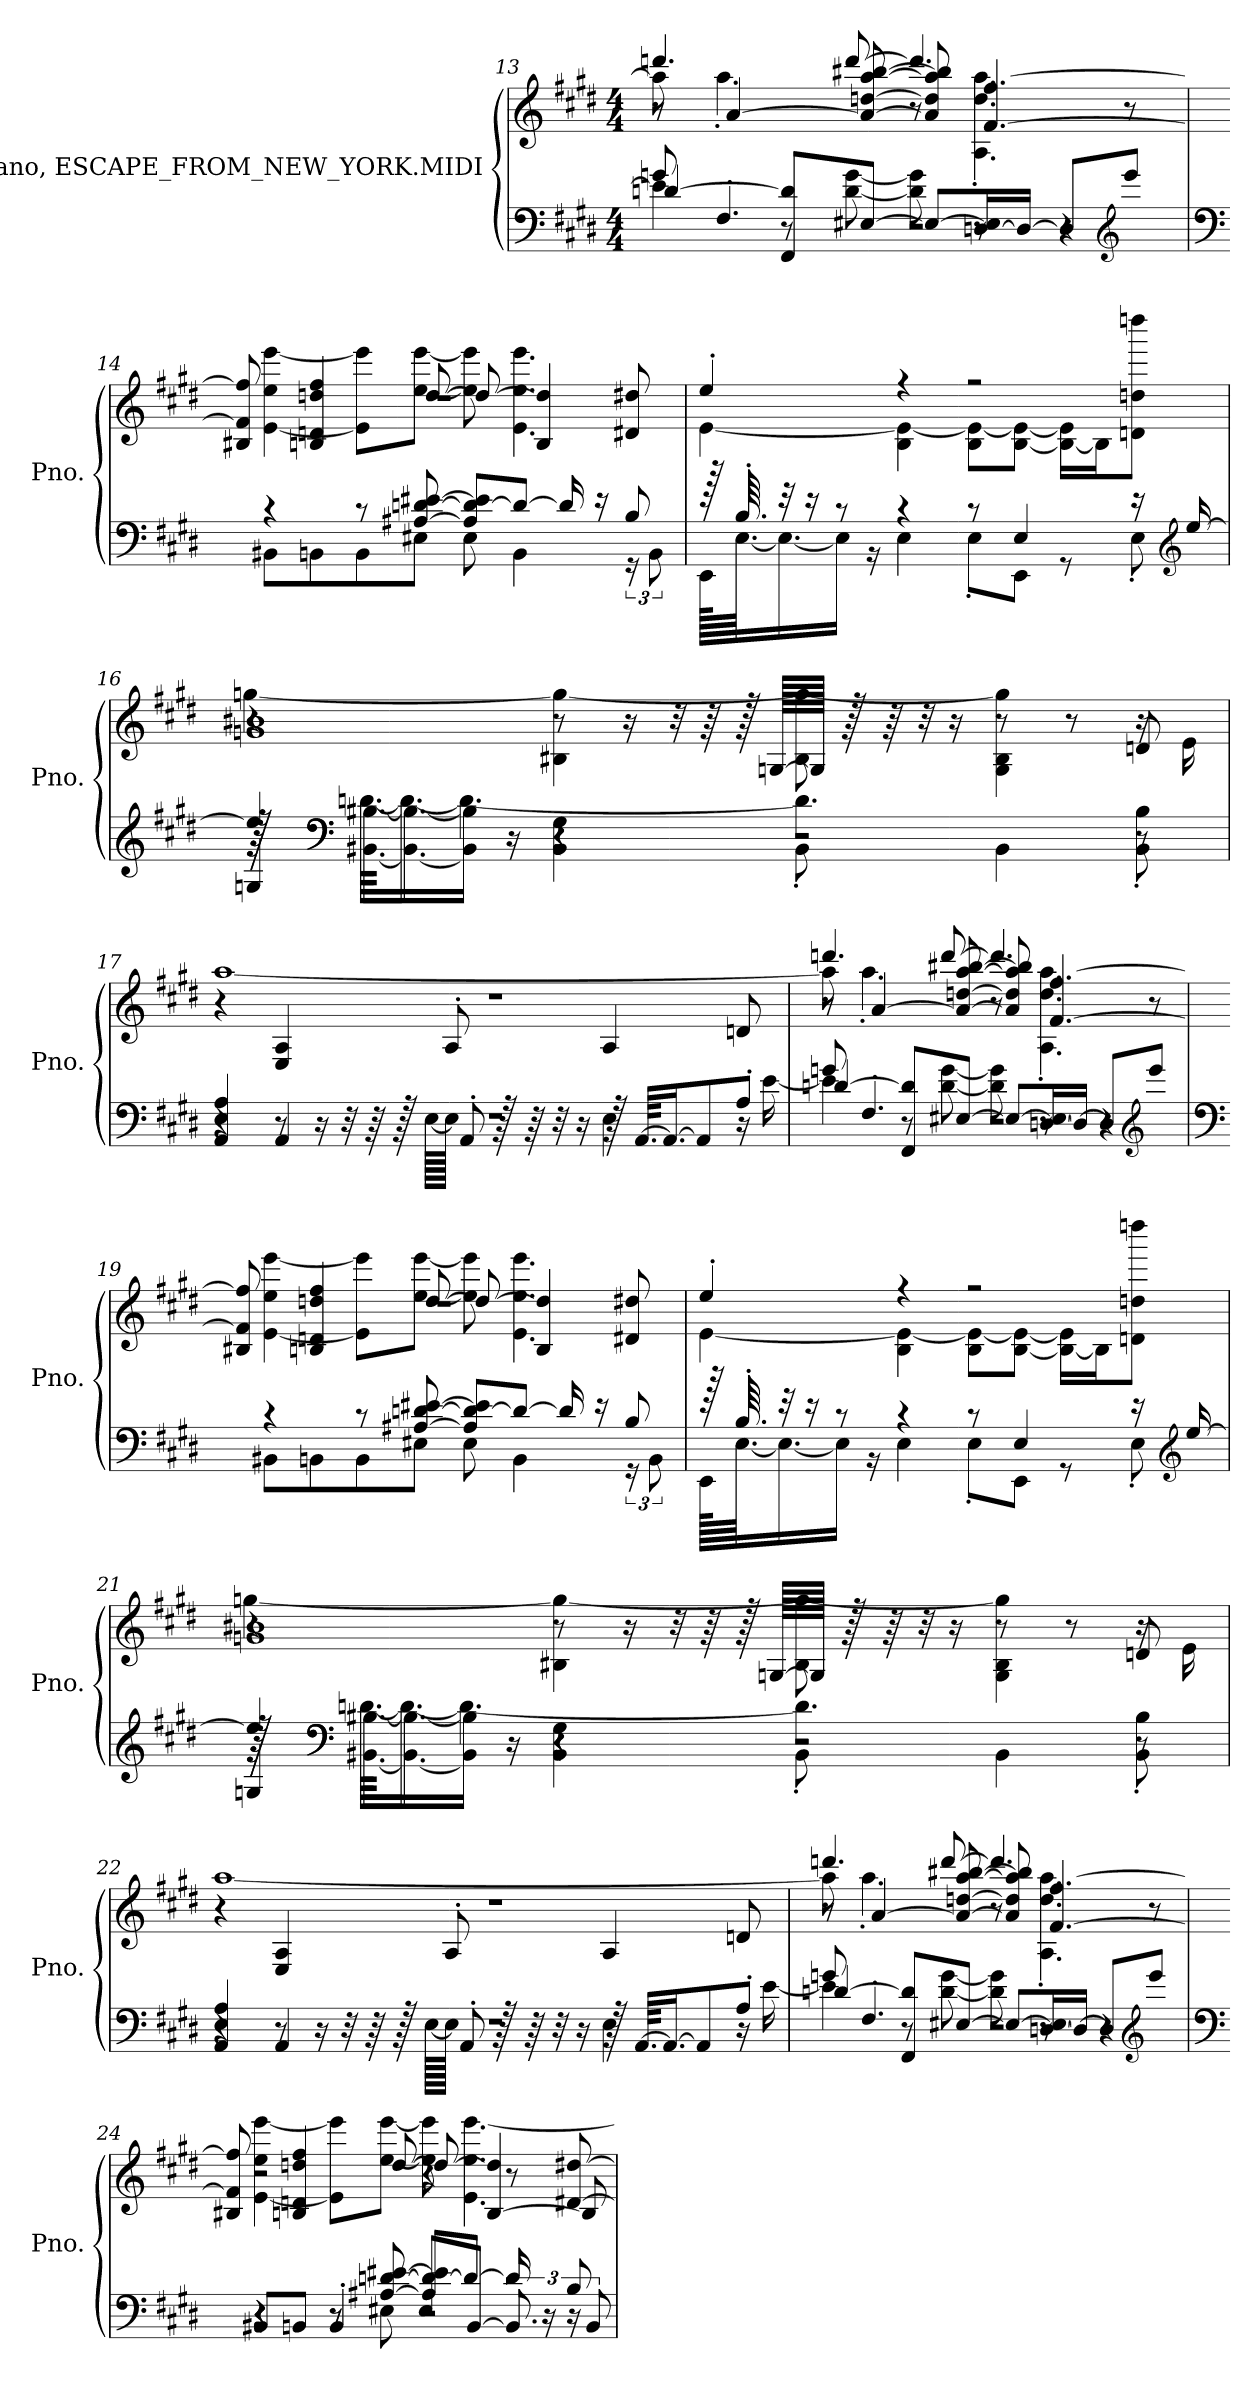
**kern	**kern
*part1	*part1
*staff2	*staff1
*I"Piano, ESCAPE_FROM_NEW_YORK.MIDI	*
*I'Pno.	*
*clefF4	*clefG2
*k[f#c#g#d#]	*k[f#c#g#d#]
*M4/4	*M4/4
=13	=13
*^	*^
*	*^	*	*^
8gn/	4e\]	[4dn/	4.dddn/	8aa\]	8r
4.F#'/	.	.	.	4.aa'\	[4a/
.	8r	8FF#/ 8d/]L	.	.	.
.	[8d\ [8g\	[8E#X/J	[8ddd/	.	8a/_ [8ddn/ [8aa/ [8bb#X/
2r	8d\] 8g\]	8E#/L_	4.ddd/]	8r	8a/] 8dd/] 8aa/] 8bb#/]
.	8r	[16Dn/ 16E#/]L	.	4.A\' 4.dd\' 4.aa\'	[4.f#/ [4.ff#/
.	.	16D/JJ_	.	.	.
.	4r	8D/L]	.	.	.
*clefG2	*	*	*	*	*
.	.	8eee/J	8r	.	.
*v	*v	*v	*	*	*
!!LO:PB:g=z	!!	!!
=14	=14	=14	=14
*clefF4	*	*	*
*^	*	*	*
4r	8BB#X\L	1r	[4e\ 4ee\ [4eee\	8B#X/ 8f#/] 8ff#/]
.	8BBn\	.	.	4Bn/ 4dn/ 4ddn/ 4ff#/
8r	8BB\	.	8e\] 8eee\]L	.
[8A#X/ [8dn/ [8e#X/	8E#X\J	.	[8ee\ [8eee\J	[8dd/
8A#/] 8d/_ 8e#/]L	8E#\	.	8ee\] 8eee\]	8dd/_
8d/J_	4BB\	.	4.e\ 4.ee\ 4.eee\	4B/ 4dd/]
16d/]	.	.	.	.
16r	.	.	.	.
8B/	24r	.	.	8d#X/ 8dd#X/
.	12BB\	.	.	.
*	*	*	*v	*v
=15	=15	=15	=15
128r	128EE\KLLLL	4ee'/	[4e\
64.B'/	[64.E\JJ	.	.
32r	16.E\_	.	.
16r	.	.	.
8r	16E\JJ]	.	.
.	16r	.	.
4r	4E\	4r	4B\ 4e\_
8r	8E'\L	2r	8B\ 8e\_L
4E/	8EE\J	.	[8B\ 8e\_J
.	8r	.	16B\_ 16e\]LL
.	.	.	16B\J]
16r	8E'\	.	8dn\ 8ddn\ 8ddddn\J
*clefG2	*	*	*
[16ee/	.	.	.
!!LO:LB:g=z
=16	=16	=16	=16
*^	*^	*	*^
4ee/]	128r	4Gn/	128r	1gn 1b#X	[4ggn\	4r
*clefF4	*	*	*	*	*	*
.	[64.dn\KKLL	.	[64.BB#X\ [64.B#X\KKLL	.	.	.
.	16.d\JJ_	.	16.BB#\_ 16.B#\_	.	.	.
.	4.d\_	.	16BB#\] 16B#\]JJ	.	.	.
.	.	.	16r	.	.	.
4r	.	4r	4BB#\ 4G\	.	4B#X\ 4gg\_	8r
.	.	.	.	.	.	16r
.	.	.	.	.	.	32r
.	.	.	.	.	.	64r
.	.	.	.	.	.	128r
.	.	.	.	.	.	[128Gn/LLLLL
2r	4.d\]	2r	8BB#'\	.	8B#\ 8gg\_	128G/JJJJJ]
.	.	.	.	.	.	128r
.	.	.	.	.	.	64r
.	.	.	.	.	.	32r
.	.	.	.	.	.	16r
.	.	.	4BB#\	.	4G\ 4B#\ 4gg\]	8r
.	.	.	.	.	.	8r
.	8r	.	8BB#\' 8B#\'	.	16r	8dn/
.	.	.	.	.	16e\	.
*	*	*v	*v	*	*	*
!!LO:LB:g=z	!!	!!
=17	=17	=17	=17	=17	=17
1r	4r	4AA/ 4E/ 4A/	1r	[1aa	4r
.	8r	4AA/	.	.	4E/ 4A/
.	16r	.	.	.	.
.	32r	.	.	.	.
.	64r	.	.	.	.
.	128r	.	.	.	.
.	[128E\LLLLL	.	.	.	.
.	128E\JJJJJ]	8AA'/	.	.	8A'/
.	128r	.	.	.	.
.	64r	.	.	.	.
.	32r	.	.	.	.
.	16r	.	.	.	.
.	4E\	128r	.	.	4A/
.	.	[64.AA/KKLL	.	.	.
.	.	16.AA/J_	.	.	.
.	.	8AA/]	.	.	.
.	16r	8A'/J	.	.	8dn/
.	[16e\	.	.	.	.
=18	=18	=18	=18	=18	=18
8gn/	4e\]	[4dn/	4.dddn/	8aa\]	8r
4.F#'/	.	.	.	4.aa'\	[4a/
.	8r	8FF#/ 8d/]L	.	.	.
.	[8d\ [8g\	[8E#X/J	[8ddd/	.	8a/_ [8ddn/ [8aa/ [8bb#X/
2r	8d\] 8g\]	8E#/L_	4.ddd/]	8r	8a/] 8dd/] 8aa/] 8bb#/]
.	8r	[16Dn/ 16E#/]L	.	4.A\' 4.dd\' 4.aa\'	[4.f#/ [4.ff#/
.	.	16D/JJ_	.	.	.
.	4r	8D/L]	.	.	.
*clefG2	*	*	*	*	*
.	.	8eee/J	8r	.	.
*v	*v	*v	*	*	*
!!LO:LB:g=z	!!	!!
=19	=19	=19	=19
*clefF4	*	*	*
*^	*	*	*
4r	8BB#X\L	1r	[4e\ 4ee\ [4eee\	8B#X/ 8f#/] 8ff#/]
.	8BBn\	.	.	4Bn/ 4dn/ 4ddn/ 4ff#/
8r	8BB\	.	8e\] 8eee\]L	.
[8A#X/ [8dn/ [8e#X/	8E#X\J	.	[8ee\ [8eee\J	[8dd/
8A#/] 8d/_ 8e#/]L	8E#\	.	8ee\] 8eee\]	8dd/_
8d/J_	4BB\	.	4.e\ 4.ee\ 4.eee\	4B/ 4dd/]
16d/]	.	.	.	.
16r	.	.	.	.
8B/	24r	.	.	8d#X/ 8dd#X/
.	12BB\	.	.	.
*	*	*	*v	*v
=20	=20	=20	=20
128r	128EE\KLLLL	4ee'/	[4e\
64.B'/	[64.E\JJ	.	.
32r	16.E\_	.	.
16r	.	.	.
8r	16E\JJ]	.	.
.	16r	.	.
4r	4E\	4r	4B\ 4e\_
8r	8E'\L	2r	8B\ 8e\_L
4E/	8EE\J	.	[8B\ 8e\_J
.	8r	.	16B\_ 16e\]LL
.	.	.	16B\J]
16r	8E'\	.	8dn\ 8ddn\ 8ddddn\J
*clefG2	*	*	*
[16ee/	.	.	.
!!LO:LB:g=z
=21	=21	=21	=21
*^	*^	*	*^
4ee/]	128r	4Gn/	128r	1gn 1b#X	[4ggn\	4r
*clefF4	*	*	*	*	*	*
.	[64.dn\KKLL	.	[64.BB#X\ [64.B#X\KKLL	.	.	.
.	16.d\JJ_	.	16.BB#\_ 16.B#\_	.	.	.
.	4.d\_	.	16BB#\] 16B#\]JJ	.	.	.
.	.	.	16r	.	.	.
4r	.	4r	4BB#\ 4G\	.	4B#X\ 4gg\_	8r
.	.	.	.	.	.	16r
.	.	.	.	.	.	32r
.	.	.	.	.	.	64r
.	.	.	.	.	.	128r
.	.	.	.	.	.	[128Gn/LLLLL
2r	4.d\]	2r	8BB#'\	.	8B#\ 8gg\_	128G/JJJJJ]
.	.	.	.	.	.	128r
.	.	.	.	.	.	64r
.	.	.	.	.	.	32r
.	.	.	.	.	.	16r
.	.	.	4BB#\	.	4G\ 4B#\ 4gg\]	8r
.	.	.	.	.	.	8r
.	8r	.	8BB#\' 8B#\'	.	16r	8dn/
.	.	.	.	.	16e\	.
*	*	*v	*v	*	*	*
!!LO:LB:g=z	!!	!!
=22	=22	=22	=22	=22	=22
1r	4r	4AA/ 4E/ 4A/	1r	[1aa	4r
.	8r	4AA/	.	.	4E/ 4A/
.	16r	.	.	.	.
.	32r	.	.	.	.
.	64r	.	.	.	.
.	128r	.	.	.	.
.	[128E\LLLLL	.	.	.	.
.	128E\JJJJJ]	8AA'/	.	.	8A'/
.	128r	.	.	.	.
.	64r	.	.	.	.
.	32r	.	.	.	.
.	16r	.	.	.	.
.	4E\	128r	.	.	4A/
.	.	[64.AA/KKLL	.	.	.
.	.	16.AA/J_	.	.	.
.	.	8AA/]	.	.	.
.	16r	8A'/J	.	.	8dn/
.	[16e\	.	.	.	.
=23	=23	=23	=23	=23	=23
8gn/	4e\]	[4dn/	4.dddn/	8aa\]	8r
4.F#'/	.	.	.	4.aa'\	[4a/
.	8r	8FF#/ 8d/]L	.	.	.
.	[8d\ [8g\	[8E#X/J	[8ddd/	.	8a/_ [8ddn/ [8aa/ [8bb#X/
2r	8d\] 8g\]	8E#/L_	4.ddd/]	8r	8a/] 8dd/] 8aa/] 8bb#/]
.	8r	[16Dn/ 16E#/]L	.	4.A\' 4.dd\' 4.aa\'	[4.f#/ [4.ff#/
.	.	16D/JJ_	.	.	.
.	4r	8D/L]	.	.	.
*clefG2	*	*	*	*	*
.	.	8eee/J	8r	.	.
!!LO:PB:g=z	!!	!!
=24	=24	=24	=24	=24	=24
*clefF4	*	*	*	*	*
4r	4r	8BB#X/L	2r	[4e\ 4ee\ [4eee\	8B#X/ 8f#/] 8ff#/]
.	.	8BBn/J	.	.	4Bn/ 4dn/ 4ddn/ 4ff#/
8r	8r	4BB'/	.	8e\] 8eee\]L	.
[8A#X/ [8dn/ [8e#X/	8E#X\	.	.	[8ee\ [8eee\J	[8dd/
8A#/] 8d/_ 8e#/]L	2r	8E#/L	4r	8ee\] 8eee\]	8dd/_
8d/J_	.	[8BB/J	.	4.e\ 4.ee\ [4.eee\	[4B/ 4dd/]
16d/]	.	12.BB/]	8r	.	.
16r	.	.	.	.	.
8B/	.	24r	[8d#X/ [8dd#X/	.	8B/]
.	.	12BB/	.	.	.
*v	*v	*v	*	*	*
*	*v	*v	*v
=	=
*-	*-
